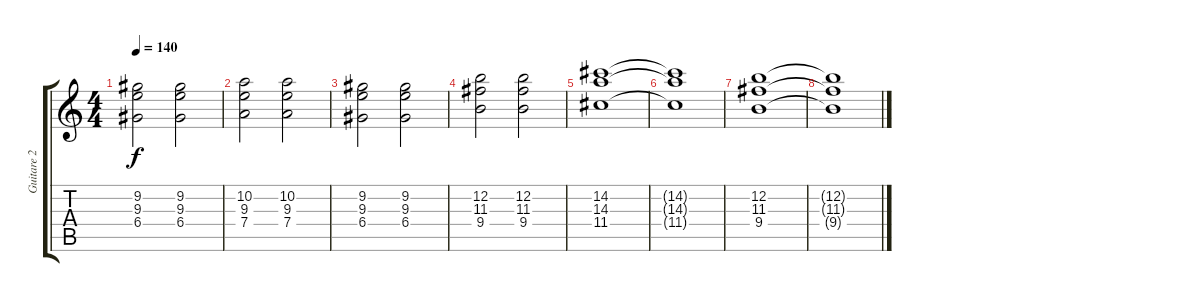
\track ("Guitare 2" "Guitare 2") {instrument acousticguitarnylon}
\staff {score tabs}
\tuning (E4 B3 G3 D3 A2 E2) {hide}
\ts (4 4)
\tempo 140
\clef g2
\ks c
(9.2 9.3 6.4).2{dy f} (9.2 9.3 6.4).2 |
(10.2 9.3 7.4).2 (10.2 9.3 7.4).2 |
(9.2 9.3 6.4).2 (9.2 9.3 6.4).2 |
(12.2 11.3 9.4).2 (12.2 11.3 9.4).2 |
(14.2 14.3 11.4).1 |
(14.2{t} 14.3{t} 11.4{t}).1 |
(12.2 11.3 9.4).1 |
(12.2{t} 11.3{t} 9.4{t}).1
